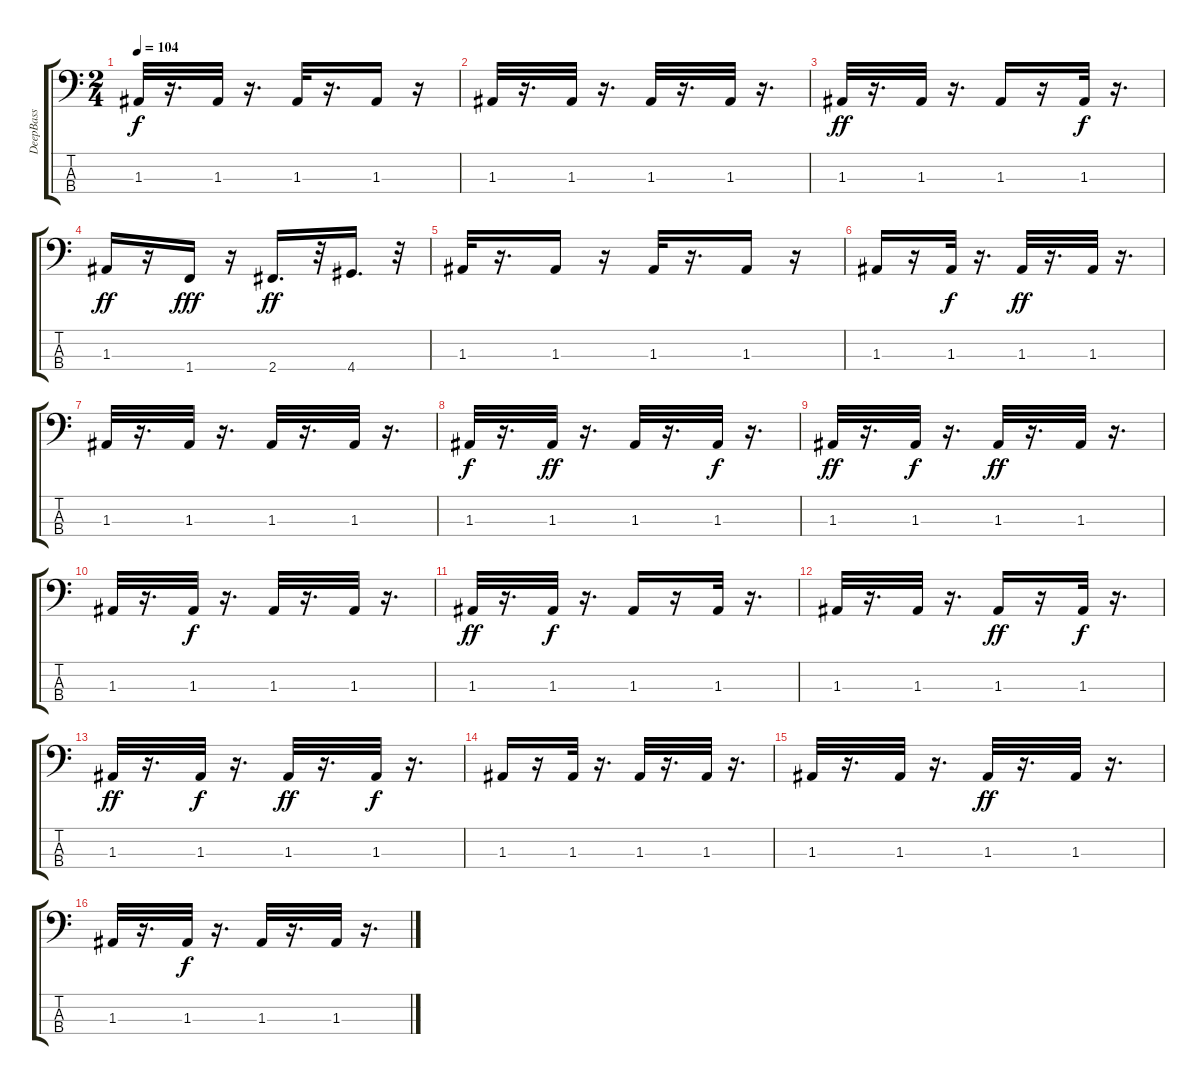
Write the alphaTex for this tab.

\track ("DeepBass" "DeepBass") {instrument electricbassfinger}
\staff {score tabs}
\tuning (G2 D2 A1 E1) {hide}
\ts (2 4)
\tempo 104
\clef f4
\ks c
1.3.32{dy f} r.16{d} 1.3.32 r.16{d} 1.3.32 r.16{d} 1.3.16 r.16 |
1.3.32 r.16{d} 1.3.32 r.16{d} 1.3.32 r.16{d} 1.3.32 r.16{d} |
1.3.32{dy ff} r.16{d} 1.3.32 r.16{d} 1.3.16 r.16 1.3.32{dy f} r.16{d} |
1.3.16{dy ff} r.16 1.4.16{dy fff} r.16 2.4.16{d dy ff} r.32 4.4.16{d} r.32 |
1.3.32 r.16{d} 1.3.16 r.16 1.3.32 r.16{d} 1.3.16 r.16 |
1.3.16 r.16 1.3.32{dy f} r.16{d} 1.3.32{dy ff} r.16{d} 1.3.32 r.16{d} |
1.3.32 r.16{d} 1.3.32 r.16{d} 1.3.32 r.16{d} 1.3.32 r.16{d} |
1.3.32{dy f} r.16{d} 1.3.32{dy ff} r.16{d} 1.3.32 r.16{d} 1.3.32{dy f} r.16{d} |
1.3.32{dy ff} r.16{d} 1.3.32{dy f} r.16{d} 1.3.32{dy ff} r.16{d} 1.3.32 r.16{d} |
1.3.32 r.16{d} 1.3.32{dy f} r.16{d} 1.3.32 r.16{d} 1.3.32 r.16{d} |
1.3.32{dy ff} r.16{d} 1.3.32{dy f} r.16{d} 1.3.16 r.16 1.3.32 r.16{d} |
1.3.32 r.16{d} 1.3.32 r.16{d} 1.3.16{dy ff} r.16 1.3.32{dy f} r.16{d} |
1.3.32{dy ff} r.16{d} 1.3.32{dy f} r.16{d} 1.3.32{dy ff} r.16{d} 1.3.32{dy f} r.16{d} |
1.3.16 r.16 1.3.32 r.16{d} 1.3.32 r.16{d} 1.3.32 r.16{d} |
1.3.32 r.16{d} 1.3.32 r.16{d} 1.3.32{dy ff} r.16{d} 1.3.32 r.16{d} |
1.3.32 r.16{d} 1.3.32{dy f} r.16{d} 1.3.32 r.16{d} 1.3.32 r.16{d}
